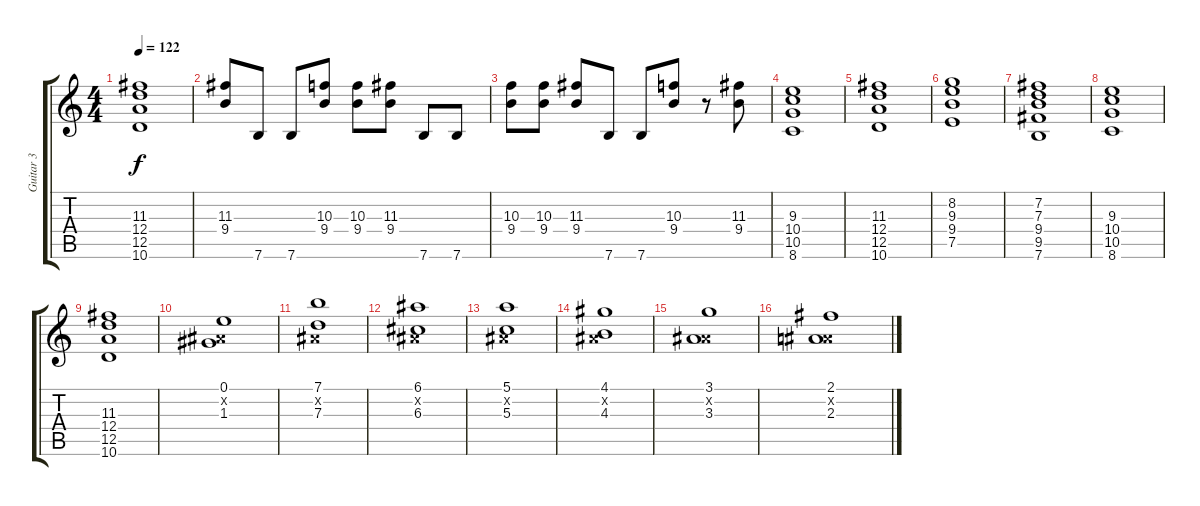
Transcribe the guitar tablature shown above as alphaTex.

\track ("Guitar 3" "Guitar 3") {instrument distortionguitar}
\staff {score tabs}
\tuning (E4 B3 G3 D3 A2 E2) {hide}
\ts (4 4)
\tempo 122
\clef g2
\ks c
(11.3 12.4 12.5 10.6).1{dy f} |
(11.3 9.4).8 7.6.8 7.6.8 (10.3 9.4).8 (10.3 9.4).8 (11.3 9.4).8 7.6.8 7.6.8 |
(10.3 9.4).8 (10.3 9.4).8 (11.3 9.4).8 7.6.8 7.6.8 (10.3 9.4).8 r.8 (11.3 9.4).8 |
(9.3 10.4 10.5 8.6).1 |
(11.3 12.4 12.5 10.6).1 |
(8.2 9.3 9.4 7.5).1 |
(7.2 7.3 9.4 9.5 7.6).1 |
(9.3 10.4 10.5 8.6).1 |
(11.3 12.4 12.5 10.6).1 |
(0.1 -1.2{x} 1.3).1 |
(7.1 -1.2{x} 7.3).1 |
(6.1 -1.2{x} 6.3).1 |
(5.1 -1.2{x} 5.3).1 |
(4.1 -1.2{x} 4.3).1 |
(3.1 -1.2{x} 3.3).1 |
(2.1 -1.2{x} 2.3).1
